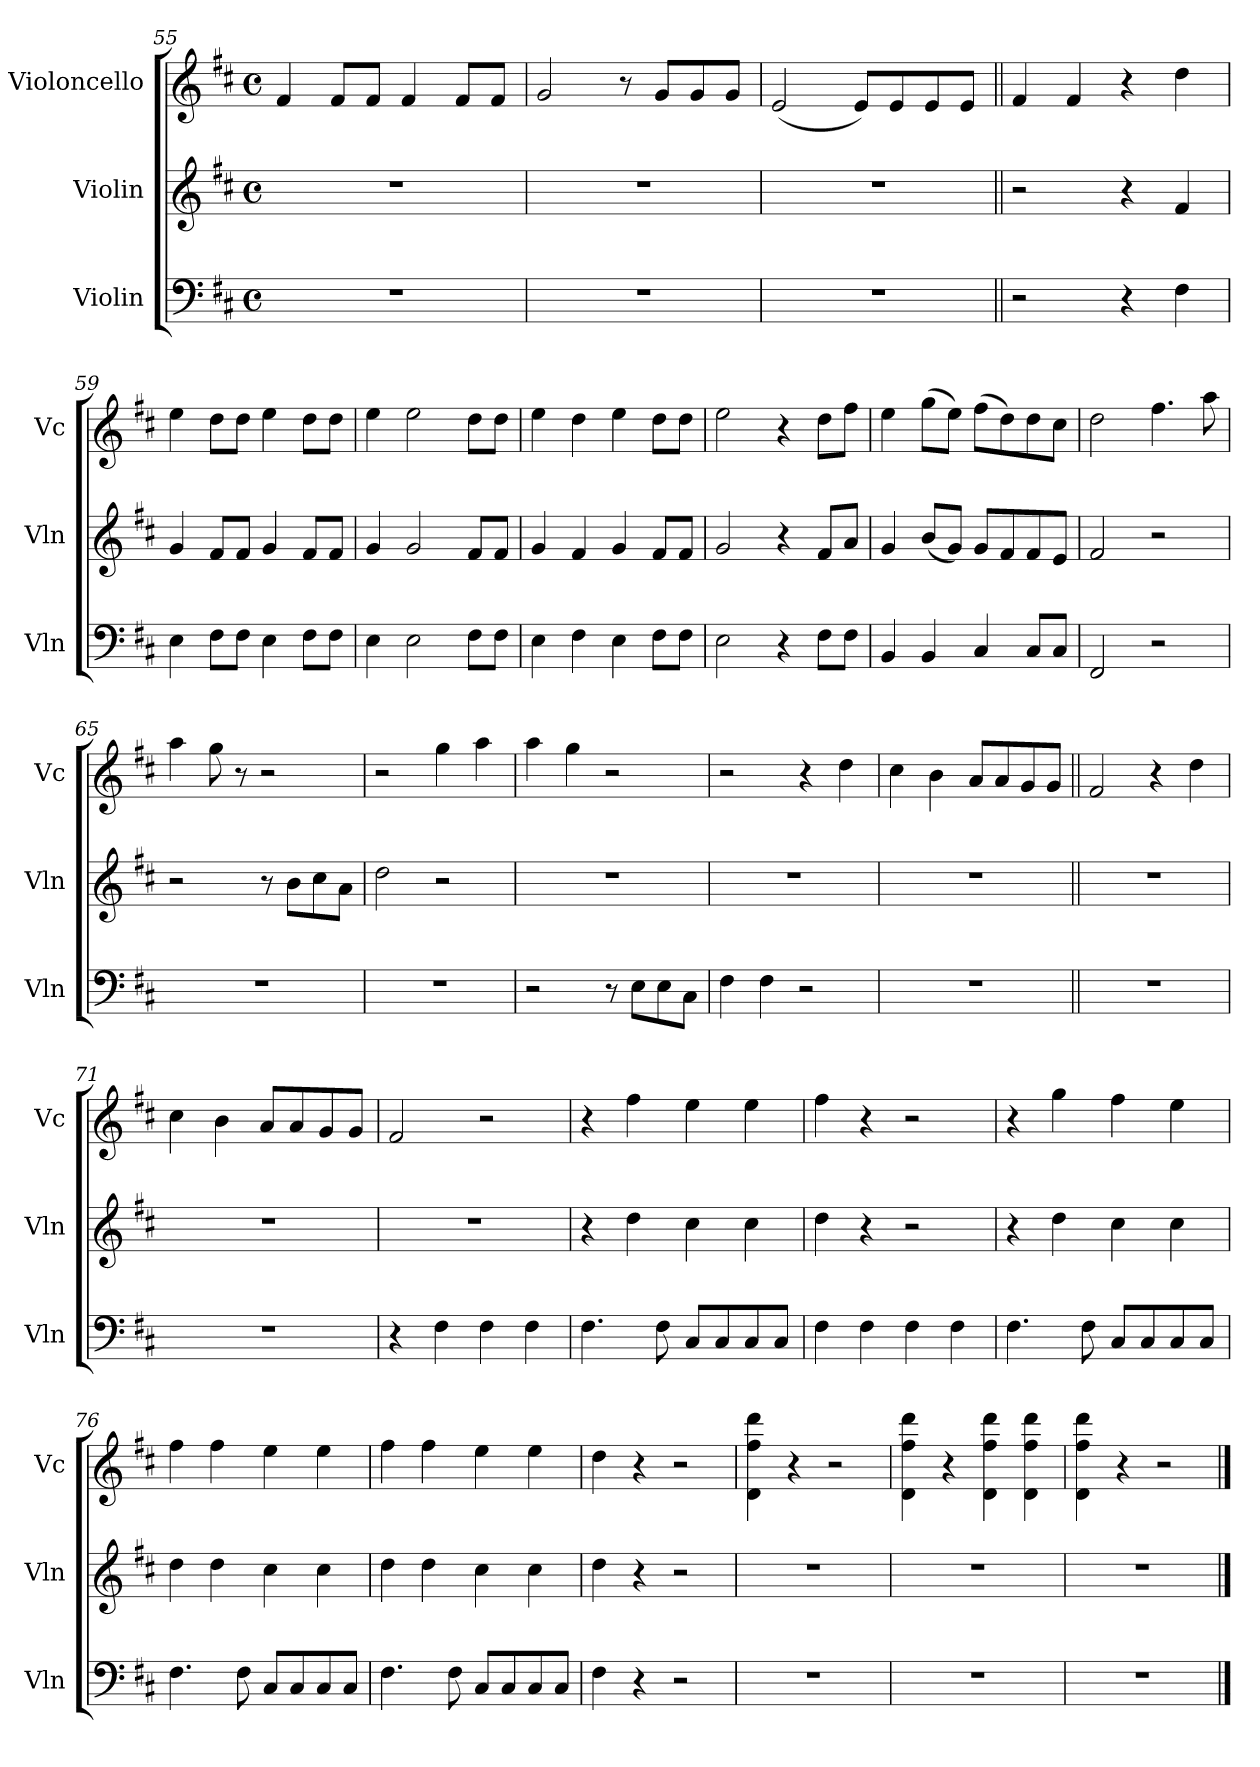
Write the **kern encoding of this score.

**kern	**kern	**kern
*part3	*part2	*part1
*staff3	*staff2	*staff1
*I"Violin	*I"Violin	*I"Violoncello
*I'Vln	*I'Vln	*I'Vc
*clefF4	*clefG2	*clefG2
*k[f#c#]	*k[f#c#]	*k[f#c#]
*M4/4	*M4/4	*M4/4
*met(c)	*met(c)	*met(c)
=55	=55	=55
1r	1r	4f#/
.	.	8f#/L
.	.	8f#/J
.	.	4f#/
.	.	8f#/L
.	.	8f#/J
=56	=56	=56
1r	1r	2g/
.	.	8r
.	.	8g/L
.	.	8g/
.	.	8g/J
=57	=57	=57
1r	1r	(<2e/
.	.	8e/L)
.	.	8e/
.	.	8e/
.	.	8e/J
!!LO:LB:g=z
=58||	=58||	=58||
2r	2r	4f#/
.	.	4f#/
4r	4r	4r
4F#\	4f#/	4dd\
=59	=59	=59
4E\	4g/	4ee\
8F#\L	8f#/L	8dd\L
8F#\J	8f#/J	8dd\J
4E\	4g/	4ee\
8F#\L	8f#/L	8dd\L
8F#\J	8f#/J	8dd\J
=60	=60	=60
4E\	4g/	4ee\
2E\	2g/	2ee\
8F#\L	8f#/L	8dd\L
8F#\J	8f#/J	8dd\J
=61	=61	=61
4E\	4g/	4ee\
4F#\	4f#/	4dd\
4E\	4g/	4ee\
8F#\L	8f#/L	8dd\L
8F#\J	8f#/J	8dd\J
=62	=62	=62
2E\	2g/	2ee\
4r	4r	4r
8F#\L	8f#/L	8dd\L
8F#\J	8a/J	8ff#\J
=63	=63	=63
4BB/	4g/	4ee\
4BB/	(<8b/L	(>8gg\L
.	8g/J)	8ee\J)
4C#/	8g/L	(>8ff#\L
.	8f#/	8dd\)
8C#/L	8f#/	8dd\
8C#/J	8e/J	8cc#\J
!!LO:LB:g=z
=64	=64	=64
2FF#/	2f#/	2dd\
2r	2r	4.ff#\
.	.	8aa\
=65	=65	=65
1r	2r	4aa\
.	.	8gg\
.	.	8r
.	8r	2r
.	8b\L	.
.	8cc#\	.
.	8a\J	.
=66	=66	=66
1r	2dd\	2r
.	2r	4gg\
.	.	4aa\
=67	=67	=67
2r	1r	4aa\
.	.	4gg\
8r	.	2r
8E\L	.	.
8E\	.	.
8C#\J	.	.
=68	=68	=68
4F#\	1r	2r
4F#\	.	.
2r	.	4r
.	.	4dd\
=69	=69	=69
1r	1r	4cc#\
.	.	4b\
.	.	8a/L
.	.	8a/
.	.	8g/
.	.	8g/J
!!LO:PB:g=z
=70||	=70||	=70||
1r	1r	2f#/
.	.	4r
.	.	4dd\
=71	=71	=71
1r	1r	4cc#\
.	.	4b\
.	.	8a/L
.	.	8a/
.	.	8g/
.	.	8g/J
=72	=72	=72
4r	1r	2f#/
4F#\	.	.
4F#\	.	2r
4F#\	.	.
=73	=73	=73
4.F#\	4r	4r
.	4dd\	4ff#\
8F#\	.	.
8C#/L	4cc#\	4ee\
8C#/	.	.
8C#/	4cc#\	4ee\
8C#/J	.	.
=74	=74	=74
4F#\	4dd\	4ff#\
4F#\	4r	4r
4F#\	2r	2r
4F#\	.	.
=75	=75	=75
4.F#\	4r	4r
.	4dd\	4gg\
8F#\	.	.
8C#/L	4cc#\	4ff#\
8C#/	.	.
8C#/	4cc#\	4ee\
8C#/J	.	.
!!LO:LB:g=z
=76	=76	=76
4.F#\	4dd\	4ff#\
.	4dd\	4ff#\
8F#\	.	.
8C#/L	4cc#\	4ee\
8C#/	.	.
8C#/	4cc#\	4ee\
8C#/J	.	.
=77	=77	=77
4.F#\	4dd\	4ff#\
.	4dd\	4ff#\
8F#\	.	.
8C#/L	4cc#\	4ee\
8C#/	.	.
8C#/	4cc#\	4ee\
8C#/J	.	.
=78	=78	=78
4F#\	4dd\	4dd\
4r	4r	4r
2r	2r	2r
=79	=79	=79
1r	1r	4d\ 4ff#\ 4ddd\
.	.	4r
.	.	2r
=80	=80	=80
1r	1r	4d\ 4ff#\ 4ddd\
.	.	4r
.	.	4d\ 4ff#\ 4ddd\
.	.	4d\ 4ff#\ 4ddd\
=81	=81	=81
1r	1r	4d\ 4ff#\ 4ddd\
.	.	4r
.	.	2r
==	==	==
*-	*-	*-
